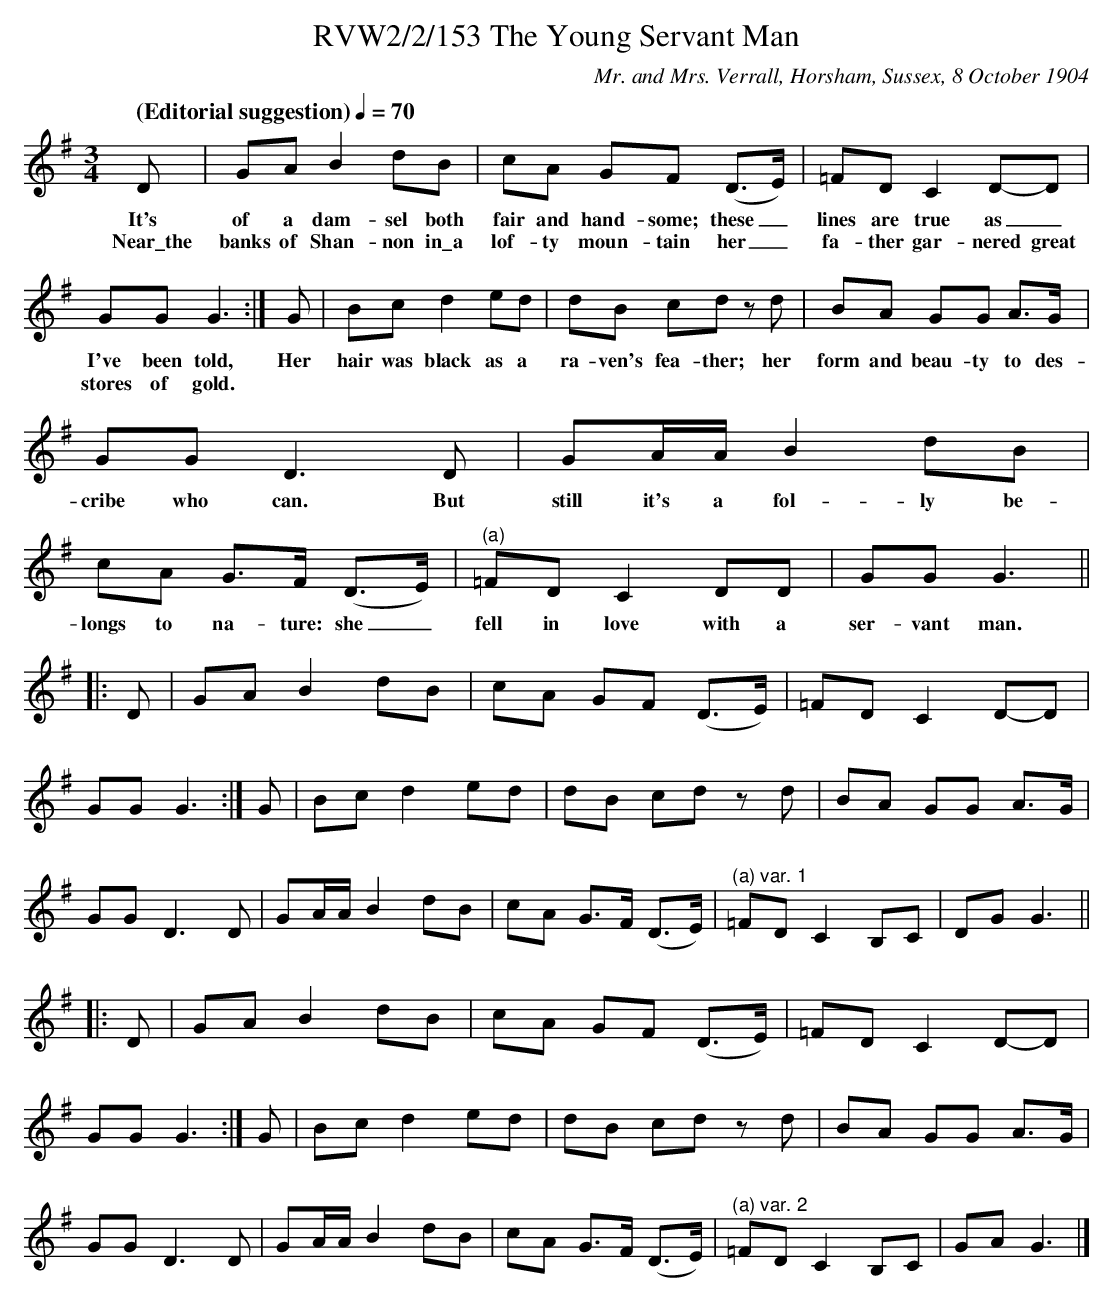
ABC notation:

X:1
T:RVW2/2/153 The Young Servant Man
C:Mr. and Mrs. Verrall, Horsham, Sussex, 8 October 1904
L:1/8
Q: "(Editorial suggestion)" 1/4=70
M:3/4
K:G
D | GA B2 dB | cA GF (D3/2E/2) | =FD C2 D-D |
w: It's of a dam-sel both fair and hand-some; these_ lines are true as_
w: Near\_the banks of Shan-non in\_a lof-ty moun-tain her_ fa-ther gar-nered great
GG G3 :| G | Bc d2 ed | dB cd z d | BA GG A3/2G/2 |
w: I've been told, Her hair was black as a ra-ven's fea-ther; her form and beau-ty to des-
w: stores of gold.
GG D3 D | GA/2A/2 B2 dB | cA G3/2F/2 (D3/2E/2) | "^(a)"=FD C2 DD |GG G3 ||
w: cribe who can. But still it's a fol-ly be-longs to na-ture: she_fell in love with a ser-vant man.
|: D | GA B2 dB | cA GF (D3/2E/2) | =FD C2 D-D |
GG G3 :| G | Bc d2 ed | dB cd z d | BA GG A3/2G/2 |
GG D3 D | GA/2A/2 B2 dB | cA G3/2F/2 (D3/2E/2) | "^(a) var. 1"=FD C2 B,C |DG G3 ||
|: D | GA B2 dB | cA GF (D3/2E/2) | =FD C2 D-D |
GG G3 :| G | Bc d2 ed | dB cd z d | BA GG A3/2G/2 |
GG D3 D | GA/2A/2 B2 dB | cA G3/2F/2 (D3/2E/2) | "^(a) var. 2"=FD C2 B,C |GA G3 |]
